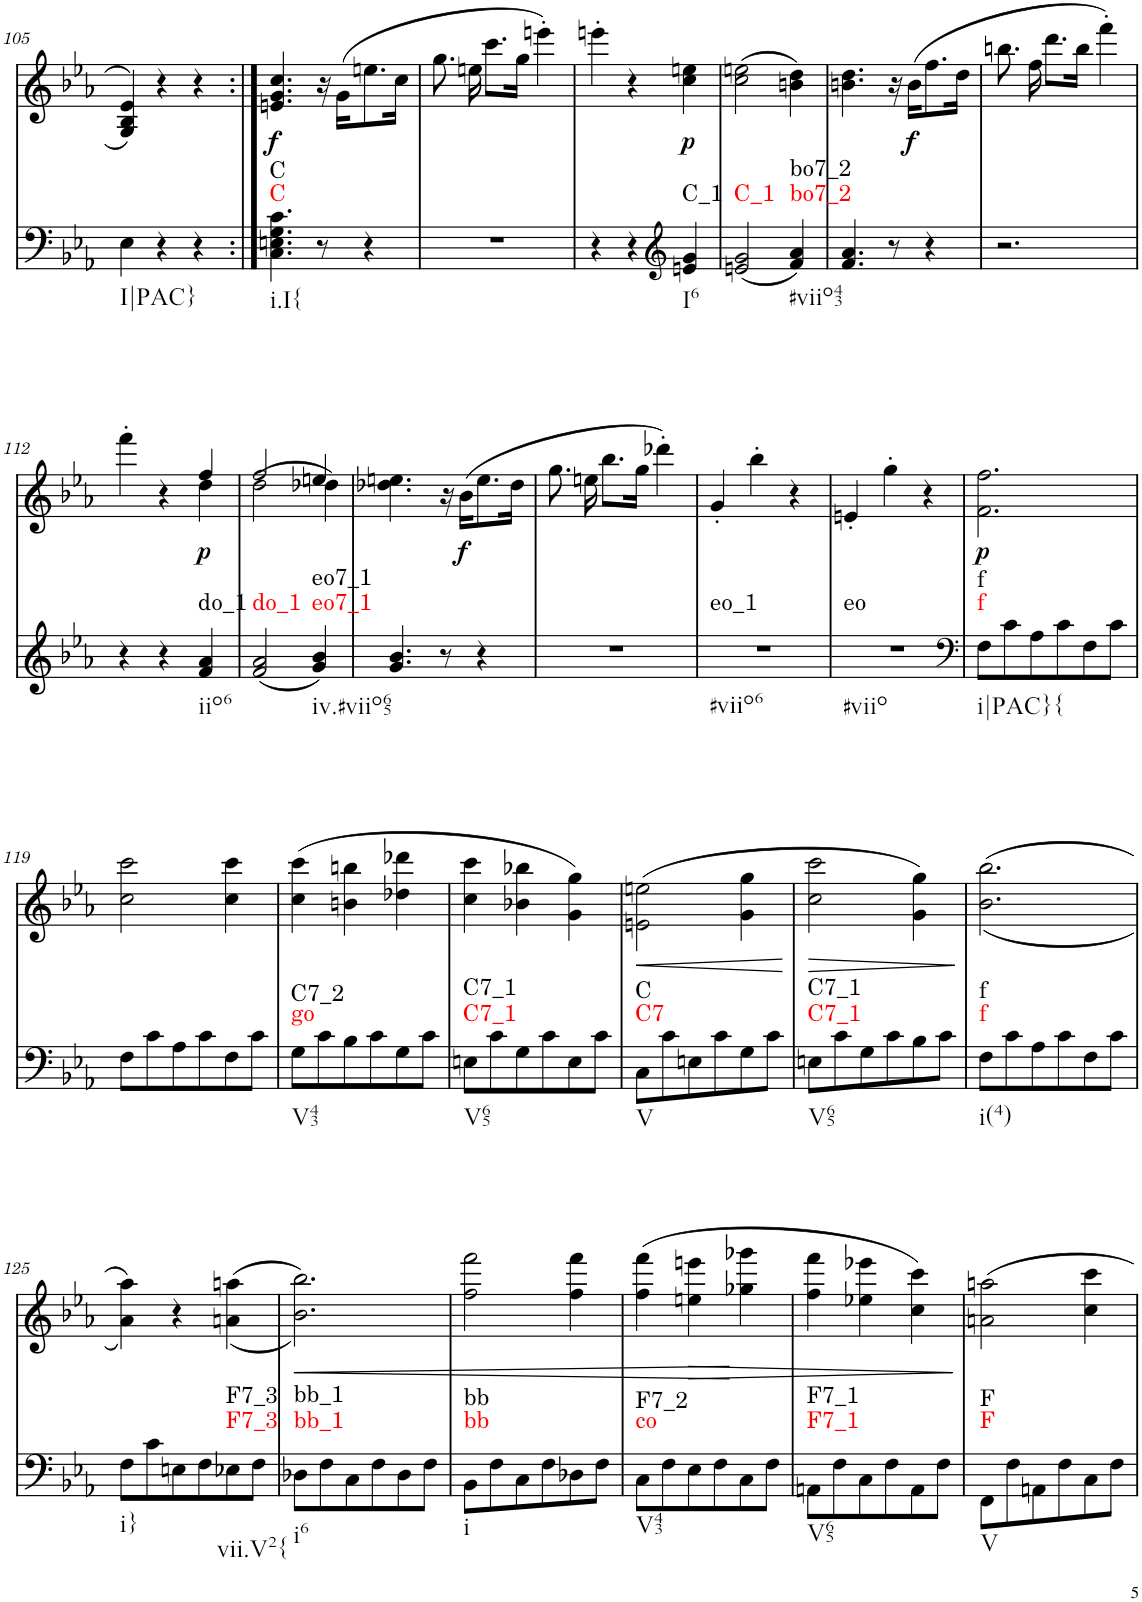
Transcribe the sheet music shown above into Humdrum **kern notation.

**kern	**harte	**kern	**dynam
*part2	*part2	*part1	*part1
*staff2	*	*staff1	*staff1
*I"piano	*	*I"piano	*
*I'Pno	*	*I'Pno	*
!!LO:PB:g=z
*clefF4	*	*clefG2	*
*k[b-e-a-]	*	*k[b-e-a-]	*
*c:	*	*c:	*
*M3/4	*	*M3/4	*
=105	=105	=105	=105
4E-\	.	4G/ 4B-/ 4e-/	.
4r	.	4r	.
4r	.	4r	.
=106:|!	=106:|!	=106:|!	=106:|!
!	!LO:H:n=1:kt=C	!	!LO:DY:b
!	!LO:H:n=2:kt=C	!	!
4.C\ 4.En\ 4.G\ 4.c\	N N	4.en/ 4.g/ 4.cc/	f
8r	.	16r	.
.	.	(16g\KL	.
4r	.	8.een\	.
.	.	16cc\Jk	.
=107	=107	=107	=107
2.r	.	8.gg\	.
.	.	16een\	.
.	.	8.ccc\L	.
.	.	16gg\Jk	.
.	.	4eeen'\)	.
=108	=108	=108	=108
4r	.	4eeen'\	.
4r	.	4r	.
*clefG2	*	*	*
!	!LO:H:kt=C_1	!	!LO:DY:b
4en/ 4g/	N	4cc\ 4een\	p
=109	=109	=109	=109
!	!LO:H:kt=C_1	!	!
(2en/ 2g/	N	(2cc\ 2een\	.
!	!LO:H:n=1:kt=bo7_2	!	!
!	!LO:H:n=2:kt=bo7_2	!	!
4f/ 4a-/)	N N	4bn\ 4dd\)	.
=110	=110	=110	=110
4.f/ 4.a-/	.	4.bn\ 4.dd\	.
8r	.	16r	.
!	!	!	!LO:DY:b
.	.	(16b\KL	f
4r	.	8.ff\	.
.	.	16dd\Jk	.
=111	=111	=111	=111
2.r	.	8.bbn\	.
.	.	16ff\	.
.	.	8.ddd\L	.
.	.	16bb\Jk	.
.	.	4fff'\)	.
!!LO:LB:g=z
=112	=112	=112	=112
*	*	*^	*
4r	.	4fff'\	2ryy	.
4r	.	4r	.	.
!	!LO:H:kt=do_1	!	!	!LO:DY:b
4f/ 4a-/	N	4ff/	4dd\	p
=113	=113	=113	=113	=113
!	!LO:H:kt=do_1	!	!	!
(2f/ 2a-/	N	(2dd\	2ff/	.
!	!LO:H:n=1:kt=eo7_1	!	!	!
!	!LO:H:n=2:kt=eo7_1	!	!	!
4g/ 4b-/)	N N	4dd-X\)	4een/	.
*	*	*v	*v	*
=114	=114	=114	=114
4.g/ 4.b-/	.	4.dd-X\ 4.een\	.
8r	.	16r	.
!	!	!	!LO:DY:b
.	.	(16b-\KL	f
4r	.	8.ee\	.
.	.	16dd-\Jk	.
=115	=115	=115	=115
2.r	.	8.gg\	.
.	.	16een\	.
.	.	8.bb-\L	.
.	.	16gg\Jk	.
.	.	4ddd-X'\)	.
=116	=116	=116	=116
!	!LO:H:kt=eo_1	!	!
2.r	N	4g'/	.
.	.	4bb-'\	.
.	.	4r	.
=117	=117	=117	=117
!	!LO:H:kt=eo	!	!
2.r	N	4en'/	.
.	.	4gg'\	.
.	.	4r	.
=118	=118	=118	=118
*clefF4	*	*	*
!	!LO:H:n=1:kt=f	!	!LO:DY:b
!	!LO:H:n=2:kt=f	!	!
8F\L	N N	2.f\ 2.ff\	p
8c\	.	.	.
8A-\	.	.	.
8c\	.	.	.
8F\	.	.	.
8c\J	.	.	.
!!LO:LB:g=z
=119	=119	=119	=119
8F\L	.	2cc\ 2ccc\	.
8c\	.	.	.
8A-\	.	.	.
8c\	.	.	.
8F\	.	4cc\ 4ccc\	.
8c\J	.	.	.
=120	=120	=120	=120
!	!LO:H:n=1:kt=go	!	!
!	!LO:H:n=2:kt=C7_2	!	!
8G\L	N N	(4cc\ 4ccc\	.
8c\	.	.	.
8B-\	.	4bn\ 4bbn\	.
8c\	.	.	.
8G\	.	4dd-X\ 4ddd-X\	.
8c\J	.	.	.
=121	=121	=121	=121
!	!LO:H:n=1:kt=C7_1	!	!
!	!LO:H:n=2:kt=C7_1	!	!
8En\L	N N	4cc\ 4ccc\	.
8c\	.	.	.
8G\	.	4b-X\ 4bb-X\	.
8c\	.	.	.
8E\	.	4g\ 4gg\)	.
8c\J	.	.	.
=122	=122	=122	=122
!	!LO:H:n=1:kt=C7	!	!LO:HP:b
!	!LO:H:n=2:kt=C	!	!
8C\L	N N	(2en\ 2een\	<
8c\	.	.	.
8En\	.	.	.
8c\	.	.	.
8G\	.	4g\ 4gg\	.
8c\J	.	.	.
.	.	.	[
=123	=123	=123	=123
!	!LO:H:n=1:kt=C7_1	!	!LO:HP:b
!	!LO:H:n=2:kt=C7_1	!	!
8En\L	N N	2cc\ 2ccc\	>
8c\	.	.	.
8G\	.	.	.
8c\	.	.	.
8B-\	.	4g\ 4gg\)	.
8c\J	.	.	.
.	.	.	]
=124	=124	=124	=124
!	!LO:H:n=1:kt=f	!	!
!	!LO:H:n=2:kt=f	!	!
8F\L	N N	(<(2.b-\ 2.bb-\	.
8c\	.	.	.
8A-\	.	.	.
8c\	.	.	.
8F\	.	.	.
8c\J	.	.	.
!!LO:LB:g=z
=125	=125	=125	=125
8F\L	.	4a-\ 4aa-\))	.
8c\	.	.	.
8En\	.	4r	.
8F\	.	.	.
!	!LO:H:n=1:kt=F7_3	!	!
!	!LO:H:n=2:kt=F7_3	!	!
8E-X\	N N	(<(4an\ 4aan\	.
8F\J	.	.	.
=126	=126	=126	=126
!	!LO:H:n=1:kt=bb_1	!	!LO:HP:b
!	!LO:H:n=2:kt=bb_1	!	!
8D-X\L	N N	2.b-\ 2.bb-\))	<
8F\	.	.	.
8C\	.	.	.
8F\	.	.	.
8D-\	.	.	.
8F\J	.	.	.
=127	=127	=127	=127
!	!LO:H:n=1:kt=bb	!	!
!	!LO:H:n=2:kt=bb	!	!
8BB-\L	N N	2ff\ 2fff\	.
8F\	.	.	.
8C\	.	.	.
8F\	.	.	.
8D-X\	.	4ff\ 4fff\	.
8F\J	.	.	.
=128	=128	=128	=128
!	!LO:H:n=1:kt=co	!	!
!	!LO:H:n=2:kt=F7_2	!	!
8C\L	N N	(4ff\ 4fff\	.
8F\	.	.	.
!	!	!	!LO:HP:b
8E-\	.	4een\ 4eeen\	>
8F\	.	.	.
8C\	.	4gg-X\ 4ggg-X\	[
8F\J	.	.	.
=129	=129	=129	=129
!	!LO:H:n=1:kt=F7_1	!	!
!	!LO:H:n=2:kt=F7_1	!	!
8AAn\L	N N	4ff\ 4fff\	.
8F\	.	.	.
8C\	.	4ee-X\ 4eee-X\	.
8F\	.	.	.
8AA\	.	4cc\ 4ccc\)	.
8F\J	.	.	.
.	.	.	]
=130	=130	=130	=130
!	!LO:H:n=1:kt=F	!	!
!	!LO:H:n=2:kt=F	!	!
8FF\L	N N	2an\ 2aan\	.
8F\	.	.	.
8AAn\	.	.	.
8F\	.	.	.
8C\	.	4cc\ 4ccc\	.
8F\J	.	.	.
=	=	=	=
*-	*-	*-	*-
